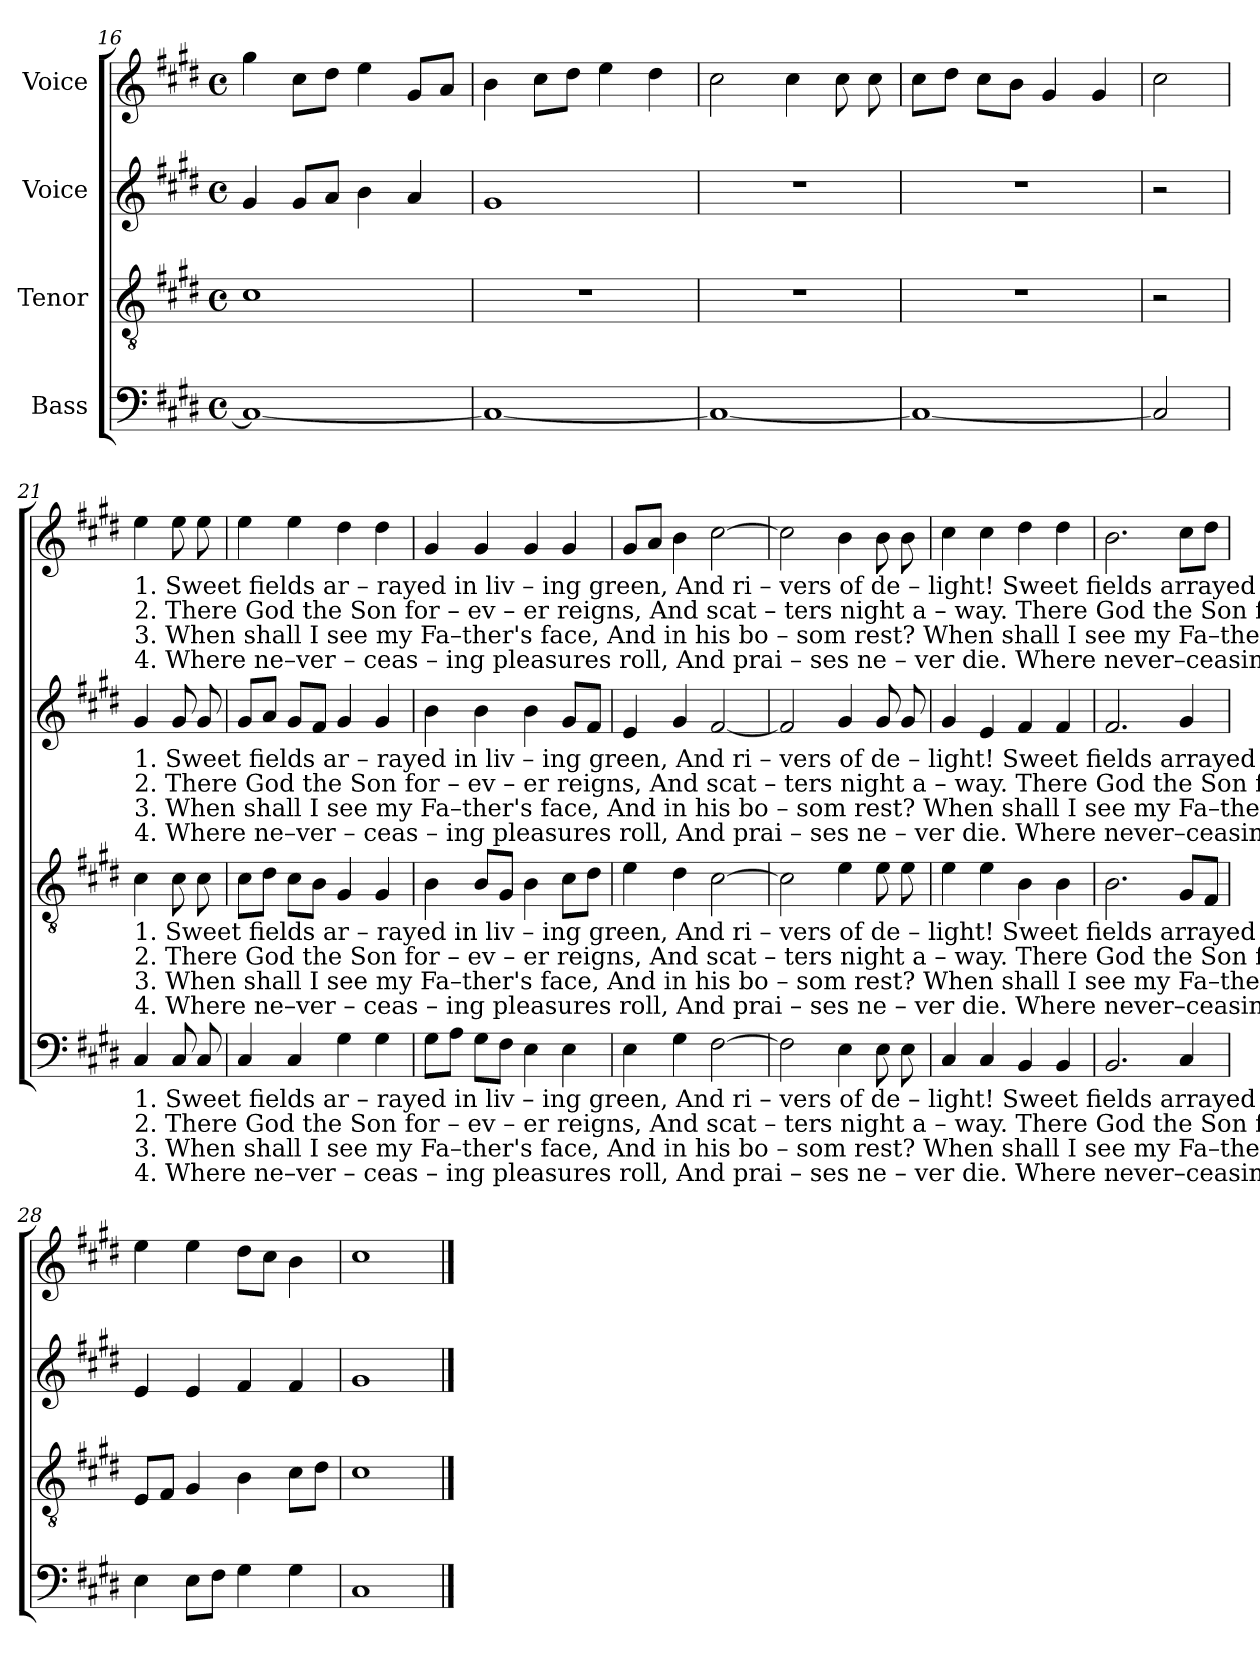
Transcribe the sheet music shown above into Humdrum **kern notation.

**kern	**kern	**kern	**kern
*part4	*part3	*part2	*part1
*staff4	*staff3	*staff2	*staff1
*I"Bass	*I"Tenor	*I"Voice	*I"Voice
*clefF4	*clefGv2	*clefG2	*clefG2
*k[f#c#g#d#]	*k[f#c#g#d#]	*k[f#c#g#d#]	*k[f#c#g#d#]
*M4/4	*M4/4	*M4/4	*M4/4
*met(c)	*met(c)	*met(c)	*met(c)
=16	=16	=16	=16
1C#!_	1c#!	4g#!/	4gg#!\
.	.	8g#!/L	8cc#!\L
.	.	8a!/J	8dd#!\J
.	.	4b!\	4ee!\
.	.	4a!/	8g#!/L
.	.	.	8a!/J
=17	=17	=17	=17
1C#!_	1r	1g#!	4b!\
.	.	.	8cc#!\L
.	.	.	8dd#!\J
.	.	.	4ee!\
.	.	.	4dd#!\
=18	=18	=18	=18
1C#!_	1r	1r	2cc#!\
.	.	.	4cc#!\
.	.	.	8cc#!\
.	.	.	8cc#!\
=19	=19	=19	=19
1C#!_	1r	1r	8cc#!\L
.	.	.	8dd#!\J
.	.	.	8cc#!\L
.	.	.	8b!\J
.	.	.	4g#!/
.	.	.	4g#!/
=20	=20	=20	=20
2C#!/]	2r	2r	2cc#\
!!LO:PB:g=z
=21	=21	=21	=21
!	!	!	!LO:TX:b:t=1. Sweet  fields ar – rayed  in  liv – ing  green, And    ri  –  vers      of      de – light!     Sweet fields arrayed in living green,  And      ri   –   vers    of      de  –  light!
!	!	!	!LO:TX:b:t=2. There God   the  Son  for – ev  – er   reigns, And   scat – ters     night   a  – way.     There God the Son  for  ev–er reigns,  And    scat –  ters    night   a   –  way.
!	!	!	!LO:TX:b:t=3. When  shall  I   see     my   Fa–ther's  face,   And    in       his      bo  – som   rest?     When  shall  I  see my Fa–ther's face, And      in        his     bo – som     rest?
!	!	!	!LO:TX:b:t=4. Where ne–ver  – ceas  – ing  pleasures roll,  And    prai – ses      ne  – ver    die.      Where never–ceasing  pleasures roll,   And     prai  – ses     ne –  ver      die.
!	!	!LO:TX:b:t=1. Sweet  fields ar – rayed  in  liv – ing  green, And    ri  –  vers      of      de – light!     Sweet fields arrayed in living green,  And      ri   –   vers    of      de  –  light!	!
!	!	!LO:TX:b:t=2. There God   the  Son  for – ev  – er   reigns, And   scat – ters     night   a  – way.     There God the Son  for  ev–er reigns,  And    scat –  ters    night   a   –  way.	!
!	!	!LO:TX:b:t=3. When  shall  I   see     my   Fa–ther's  face,   And    in       his      bo  – som   rest?     When  shall  I  see my Fa–ther's face, And      in        his     bo – som     rest?	!
!	!	!LO:TX:b:t=4. Where ne–ver  – ceas  – ing  pleasures roll,  And    prai – ses      ne  – ver    die.      Where never–ceasing  pleasures roll,   And     prai  – ses     ne –  ver      die.	!
!	!LO:TX:b:t=1. Sweet  fields ar – rayed  in  liv – ing  green, And    ri  –  vers      of      de – light!     Sweet fields arrayed in living green,  And      ri   –   vers    of      de  –  light!	!	!
!	!LO:TX:b:t=2. There God   the  Son  for – ev  – er   reigns, And   scat – ters     night   a  – way.     There God the Son  for  ev–er reigns,  And    scat –  ters    night   a   –  way.	!	!
!	!LO:TX:b:t=3. When  shall  I   see     my   Fa–ther's  face,   And    in       his      bo  – som   rest?     When  shall  I  see my Fa–ther's face, And      in        his     bo – som     rest?	!	!
!	!LO:TX:b:t=4. Where ne–ver  – ceas  – ing  pleasures roll,  And    prai – ses      ne  – ver    die.      Where never–ceasing  pleasures roll,   And     prai  – ses     ne –  ver      die.	!	!
!LO:TX:b:t=1. Sweet  fields ar – rayed  in  liv – ing  green, And    ri  –  vers      of      de – light!     Sweet fields arrayed in living green,  And      ri   –   vers    of      de  –  light!	!	!	!
!LO:TX:b:t=2. There God   the  Son  for – ev  – er   reigns, And   scat – ters     night   a  – way.     There God the Son  for  ev–er reigns,  And    scat –  ters    night   a   –  way.	!	!	!
!LO:TX:b:t=3. When  shall  I   see     my   Fa–ther's  face,   And    in       his      bo  – som   rest?     When  shall  I  see my Fa–ther's face, And      in        his     bo – som     rest?	!	!	!
!LO:TX:b:t=4. Where ne–ver  – ceas  – ing  pleasures roll,  And    prai – ses      ne  – ver    die.      Where never–ceasing  pleasures roll,   And     prai  – ses     ne –  ver      die.	!	!	!
4C#!/	4c#!\	4g#!/	4ee!\
8C#!/	8c#!\	8g#!/	8ee!\
8C#!/	8c#!\	8g#!/	8ee!\
=22	=22	=22	=22
4C#!/	8c#!\L	8g#!/L	4ee!\
.	8d#!\J	8a!/J	.
4C#!/	8c#!\L	8g#!/L	4ee!\
.	8B!\J	8f#!/J	.
4G#!\	4G#!/	4g#!/	4dd#!\
4G#!\	4G#!/	4g#!/	4dd#!\
=23	=23	=23	=23
8G#!\L	4B!\	4b!\	4g#!/
8A!\J	.	.	.
8G#!\L	8B!/L	4b!\	4g#!/
8F#!\J	8G#!/J	.	.
4E!\	4B!\	4b!\	4g#!/
4E!\	8c#!\L	8g#!/L	4g#!/
.	8d#!\J	8f#!/J	.
=24	=24	=24	=24
4E!\	4e!\	4e!/	8g#!/L
.	.	.	8a!/J
4G#!\	4d#!\	4g#!/	4b!\
[2F#!\	[2c#!\	[2f#!/	[2cc#!\
=25	=25	=25	=25
2F#!\]	2c#!\]	2f#!/]	2cc#!\]
4E!\	4e!\	4g#!/	4b!\
8E!\	8e!\	8g#!/	8b!\
8E!\	8e!\	8g#!/	8b!\
=26	=26	=26	=26
4C#!/	4e!\	4g#!/	4cc#!\
4C#!/	4e!\	4e!/	4cc#!\
4BB!/	4B!\	4f#!/	4dd#!\
4BB!/	4B!\	4f#!/	4dd#!\
=27	=27	=27	=27
2.BB!/	2.B!\	2.f#!/	2.b!\
4C#!/	8G#!/L	4g#!/	8cc#!\L
.	8F#!/J	.	8dd#!\J
=28	=28	=28	=28
4E!\	8E!/L	4e!/	4ee!\
.	8F#!/J	.	.
8E!\L	4G#!/	4e!/	4ee!\
8F#!\J	.	.	.
4G#!\	4B!\	4f#!/	8dd#!\L
.	.	.	8cc#!\J
4G#!\	8c#!\L	4f#!/	4b!\
.	8d#!\J	.	.
=29	=29	=29	=29
1C#!	1c#!	1g#!	1cc#!
==	==	==	==
*-	*-	*-	*-
